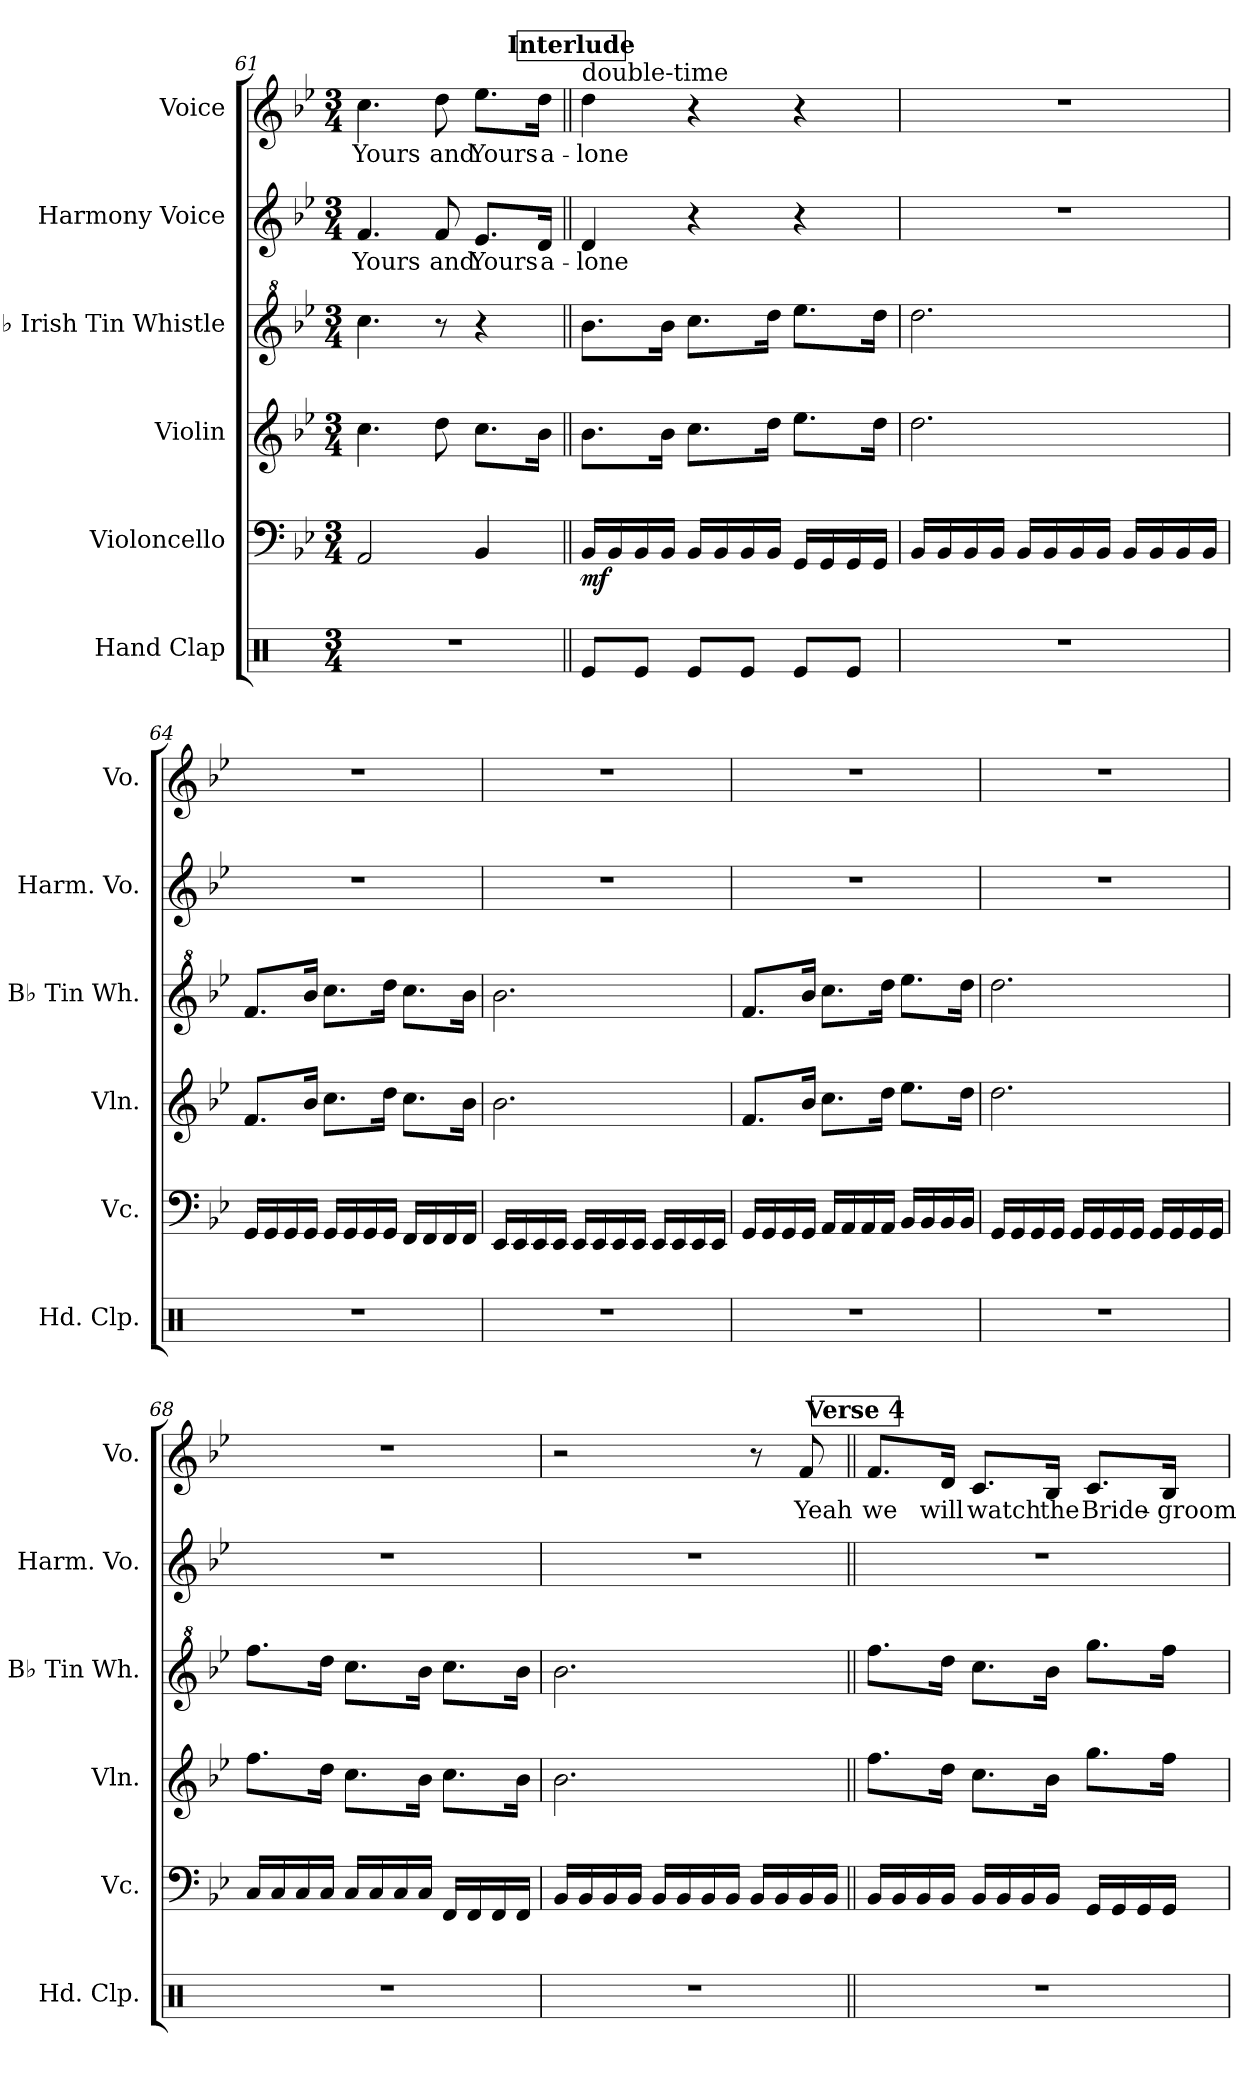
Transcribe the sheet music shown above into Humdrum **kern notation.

**kern	**kern	**dynam	**kern	**kern	**kern	**text	**kern	**text
*part6	*part5	*part5	*part4	*part3	*part2	*part2	*part1	*part1
*staff6	*staff5	*staff5	*staff4	*staff3	*staff2	*staff2	*staff1	*staff1
*I"Hand Clap	*I"Violoncello	*	*I"Violin	*I"B♭ Irish Tin Whistle	*I"Harmony Voice	*	*I"Voice	*
*I'Hd. Clp.	*I'Vc.	*	*I'Vln.	*I'B♭ Tin Wh.	*I'Harm. Vo.	*	*I'Vo.	*
!!LO:LB:g=z
*clefX	*clefF4	*	*clefG2	*clefG^2	*clefG2	*	*clefG2	*
*k[]	*k[b-e-]	*	*k[b-e-]	*k[b-e-]	*k[b-e-]	*	*k[b-e-]	*
*M3/4	*M3/4	*	*M3/4	*M3/4	*M3/4	*	*M3/4	*
=61	=61	=61	=61	=61	=61	=61	=61	=61
!	!	!	!	!	!	!LO:LY:b	!	!LO:LY:b
2.r	2AA/	.	4.cc\	4.ccc\	4.f/	Yours	4.cc\	Yours
!	!	!	!	!	!	!LO:LY:b	!	!LO:LY:b
.	.	.	8dd\	8r	8f/	and	8dd\	and
!	!	!	!	!	!	!LO:LY:b	!	!LO:LY:b
.	4BB-/	.	8.cc\L	4r	8.e-/L	Yours	8.ee-\L	Yours
!	!	!	!	!	!	!LO:LY:b	!	!LO:LY:b
.	.	.	16b-\Jk	.	16d/Jk	a-	16dd\Jk	a-
!!LO:REH:place=s1:a:B:fs=14:t=Interlude
=62||	=62||	=62||	=62||	=62||	=62||	=62||	=62||	=62||
!	!	!	!	!	!	!	!LO:TX:t=double-time	!
!	!	!LO:DY:b	!	!	!	!LO:LY:b	!	!LO:LY:b
8Re/L	16BB-/LL	mf	8.b-\L	8.bb-\L	4d/	-lone	4dd\	-lone
.	16BB-/	.	.	.	.	.	.	.
8Re/J	16BB-/	.	.	.	.	.	.	.
.	16BB-/JJ	.	16b-\Jk	16bb-\Jk	.	.	.	.
8Re/L	16BB-/LL	.	8.cc\L	8.ccc\L	4r	.	4r	.
.	16BB-/	.	.	.	.	.	.	.
8Re/J	16BB-/	.	.	.	.	.	.	.
.	16BB-/JJ	.	16dd\Jk	16ddd\Jk	.	.	.	.
8Re/L	16GG/LL	.	8.ee-\L	8.eee-\L	4r	.	4r	.
.	16GG/	.	.	.	.	.	.	.
8Re/J	16GG/	.	.	.	.	.	.	.
.	16GG/JJ	.	16dd\Jk	16ddd\Jk	.	.	.	.
=63	=63	=63	=63	=63	=63	=63	=63	=63
2.r	16BB-/LL	.	2.dd\	2.ddd\	2.r	.	2.r	.
.	16BB-/	.	.	.	.	.	.	.
.	16BB-/	.	.	.	.	.	.	.
.	16BB-/JJ	.	.	.	.	.	.	.
.	16BB-/LL	.	.	.	.	.	.	.
.	16BB-/	.	.	.	.	.	.	.
.	16BB-/	.	.	.	.	.	.	.
.	16BB-/JJ	.	.	.	.	.	.	.
.	16BB-/LL	.	.	.	.	.	.	.
.	16BB-/	.	.	.	.	.	.	.
.	16BB-/	.	.	.	.	.	.	.
.	16BB-/JJ	.	.	.	.	.	.	.
!!LO:PB:g=z
=64	=64	=64	=64	=64	=64	=64	=64	=64
2.r	16GG/LL	.	8.f/L	8.ff/L	2.r	.	2.r	.
.	16GG/	.	.	.	.	.	.	.
.	16GG/	.	.	.	.	.	.	.
.	16GG/JJ	.	16b-/Jk	16bb-/Jk	.	.	.	.
.	16GG/LL	.	8.cc\L	8.ccc\L	.	.	.	.
.	16GG/	.	.	.	.	.	.	.
.	16GG/	.	.	.	.	.	.	.
.	16GG/JJ	.	16dd\Jk	16ddd\Jk	.	.	.	.
.	16FF/LL	.	8.cc\L	8.ccc\L	.	.	.	.
.	16FF/	.	.	.	.	.	.	.
.	16FF/	.	.	.	.	.	.	.
.	16FF/JJ	.	16b-\Jk	16bb-\Jk	.	.	.	.
=65	=65	=65	=65	=65	=65	=65	=65	=65
2.r	16EE-/LL	.	2.b-\	2.bb-\	2.r	.	2.r	.
.	16EE-/	.	.	.	.	.	.	.
.	16EE-/	.	.	.	.	.	.	.
.	16EE-/JJ	.	.	.	.	.	.	.
.	16EE-/LL	.	.	.	.	.	.	.
.	16EE-/	.	.	.	.	.	.	.
.	16EE-/	.	.	.	.	.	.	.
.	16EE-/JJ	.	.	.	.	.	.	.
.	16EE-/LL	.	.	.	.	.	.	.
.	16EE-/	.	.	.	.	.	.	.
.	16EE-/	.	.	.	.	.	.	.
.	16EE-/JJ	.	.	.	.	.	.	.
=66	=66	=66	=66	=66	=66	=66	=66	=66
2.r	16GG/LL	.	8.f/L	8.ff/L	2.r	.	2.r	.
.	16GG/	.	.	.	.	.	.	.
.	16GG/	.	.	.	.	.	.	.
.	16GG/JJ	.	16b-/Jk	16bb-/Jk	.	.	.	.
.	16AA/LL	.	8.cc\L	8.ccc\L	.	.	.	.
.	16AA/	.	.	.	.	.	.	.
.	16AA/	.	.	.	.	.	.	.
.	16AA/JJ	.	16dd\Jk	16ddd\Jk	.	.	.	.
.	16BB-/LL	.	8.ee-\L	8.eee-\L	.	.	.	.
.	16BB-/	.	.	.	.	.	.	.
.	16BB-/	.	.	.	.	.	.	.
.	16BB-/JJ	.	16dd\Jk	16ddd\Jk	.	.	.	.
!!LO:LB:g=z
=67	=67	=67	=67	=67	=67	=67	=67	=67
2.r	16GG/LL	.	2.dd\	2.ddd\	2.r	.	2.r	.
.	16GG/	.	.	.	.	.	.	.
.	16GG/	.	.	.	.	.	.	.
.	16GG/JJ	.	.	.	.	.	.	.
.	16GG/LL	.	.	.	.	.	.	.
.	16GG/	.	.	.	.	.	.	.
.	16GG/	.	.	.	.	.	.	.
.	16GG/JJ	.	.	.	.	.	.	.
.	16GG/LL	.	.	.	.	.	.	.
.	16GG/	.	.	.	.	.	.	.
.	16GG/	.	.	.	.	.	.	.
.	16GG/JJ	.	.	.	.	.	.	.
=68	=68	=68	=68	=68	=68	=68	=68	=68
2.r	16C/LL	.	8.ff\L	8.fff\L	2.r	.	2.r	.
.	16C/	.	.	.	.	.	.	.
.	16C/	.	.	.	.	.	.	.
.	16C/JJ	.	16dd\Jk	16ddd\Jk	.	.	.	.
.	16C/LL	.	8.cc\L	8.ccc\L	.	.	.	.
.	16C/	.	.	.	.	.	.	.
.	16C/	.	.	.	.	.	.	.
.	16C/JJ	.	16b-\Jk	16bb-\Jk	.	.	.	.
.	16FF/LL	.	8.cc\L	8.ccc\L	.	.	.	.
.	16FF/	.	.	.	.	.	.	.
.	16FF/	.	.	.	.	.	.	.
.	16FF/JJ	.	16b-\Jk	16bb-\Jk	.	.	.	.
=69	=69	=69	=69	=69	=69	=69	=69	=69
2.r	16BB-/LL	.	2.b-\	2.bb-\	2.r	.	2r	.
.	16BB-/	.	.	.	.	.	.	.
.	16BB-/	.	.	.	.	.	.	.
.	16BB-/JJ	.	.	.	.	.	.	.
.	16BB-/LL	.	.	.	.	.	.	.
.	16BB-/	.	.	.	.	.	.	.
.	16BB-/	.	.	.	.	.	.	.
.	16BB-/JJ	.	.	.	.	.	.	.
.	16BB-/LL	.	.	.	.	.	8r	.
.	16BB-/	.	.	.	.	.	.	.
!	!	!	!	!	!	!	!	!LO:LY:b
.	16BB-/	.	.	.	.	.	8f/	Yeah
.	16BB-/JJ	.	.	.	.	.	.	.
!!LO:PB:g=z
!!LO:REH:place=s1:a:B:fs=14:t=Verse 4
=70||	=70||	=70||	=70||	=70||	=70||	=70||	=70||	=70||
!	!	!	!	!	!	!	!	!LO:LY:b
2.r	16BB-/LL	.	8.ff\L	8.fff\L	2.r	.	8.f/L	we
.	16BB-/	.	.	.	.	.	.	.
.	16BB-/	.	.	.	.	.	.	.
!	!	!	!	!	!	!	!	!LO:LY:b
.	16BB-/JJ	.	16dd\Jk	16ddd\Jk	.	.	16d/Jk	will
!	!	!	!	!	!	!	!	!LO:LY:b
.	16BB-/LL	.	8.cc\L	8.ccc\L	.	.	8.c/L	watch
.	16BB-/	.	.	.	.	.	.	.
.	16BB-/	.	.	.	.	.	.	.
!	!	!	!	!	!	!	!	!LO:LY:b
.	16BB-/JJ	.	16b-\Jk	16bb-\Jk	.	.	16B-/Jk	the
!	!	!	!	!	!	!	!	!LO:LY:b
.	16GG/LL	.	8.gg\L	8.ggg\L	.	.	8.c/L	Bride-
.	16GG/	.	.	.	.	.	.	.
.	16GG/	.	.	.	.	.	.	.
!	!	!	!	!	!	!	!	!LO:LY:b
.	16GG/JJ	.	16ff\Jk	16fff\Jk	.	.	16B-/Jk	-groom
=	=	=	=	=	=	=	=	=
*-	*-	*-	*-	*-	*-	*-	*-	*-
